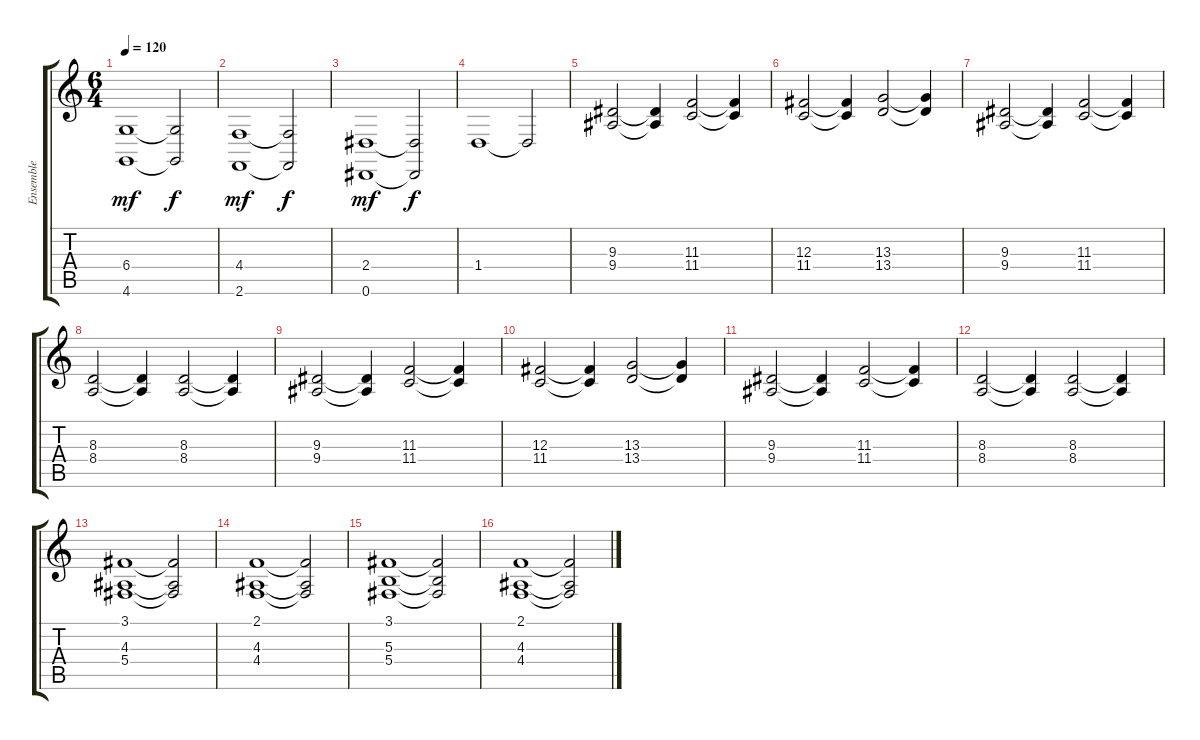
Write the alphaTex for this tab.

\track ("Ensemble" "Ensemble") {instrument stringensemble1}
\staff {score tabs}
\tuning (Eb4 Bb3 Gb3 Db3 Ab2 Eb2) {hide}
\ts (6 4)
\tempo 120
\clef g2
\ks c
(6.4 4.6).1{dy mf} (6.4{t} 4.6{t}).2{dy f} |
(4.4 2.6).1{dy mf} (4.4{t} 2.6{t}).2{dy f} |
(2.4 0.6).1{dy mf} (2.4{t} 0.6{t}).2{dy f} |
1.4.1 1.4{t}.2 |
(9.3 9.4).2 (9.3{t} 9.4{t}).4 (11.3 11.4).2 (11.3{t} 11.4{t}).4 |
(12.3 11.4).2 (12.3{t} 11.4{t}).4 (13.3 13.4).2 (13.3{t} 13.4{t}).4 |
(9.3 9.4).2 (9.3{t} 9.4{t}).4 (11.3 11.4).2 (11.3{t} 11.4{t}).4 |
(8.3 8.4).2 (8.3{t} 8.4{t}).4 (8.3 8.4).2 (8.3{t} 8.4{t}).4 |
(9.3 9.4).2 (9.3{t} 9.4{t}).4 (11.3 11.4).2 (11.3{t} 11.4{t}).4 |
(12.3 11.4).2 (12.3{t} 11.4{t}).4 (13.3 13.4).2 (13.3{t} 13.4{t}).4 |
(9.3 9.4).2 (9.3{t} 9.4{t}).4 (11.3 11.4).2 (11.3{t} 11.4{t}).4 |
(8.3 8.4).2 (8.3{t} 8.4{t}).4 (8.3 8.4).2 (8.3{t} 8.4{t}).4 |
(3.1 4.3 5.4).1 (3.1{t} 4.3{t} 5.4{t}).2 |
(2.1 4.3 4.4).1 (2.1{t} 4.3{t} 4.4{t}).2 |
(3.1 5.3 5.4).1 (3.1{t} 5.3{t} 5.4{t}).2 |
(2.1 4.3 4.4).1 (2.1{t} 4.3{t} 4.4{t}).2
